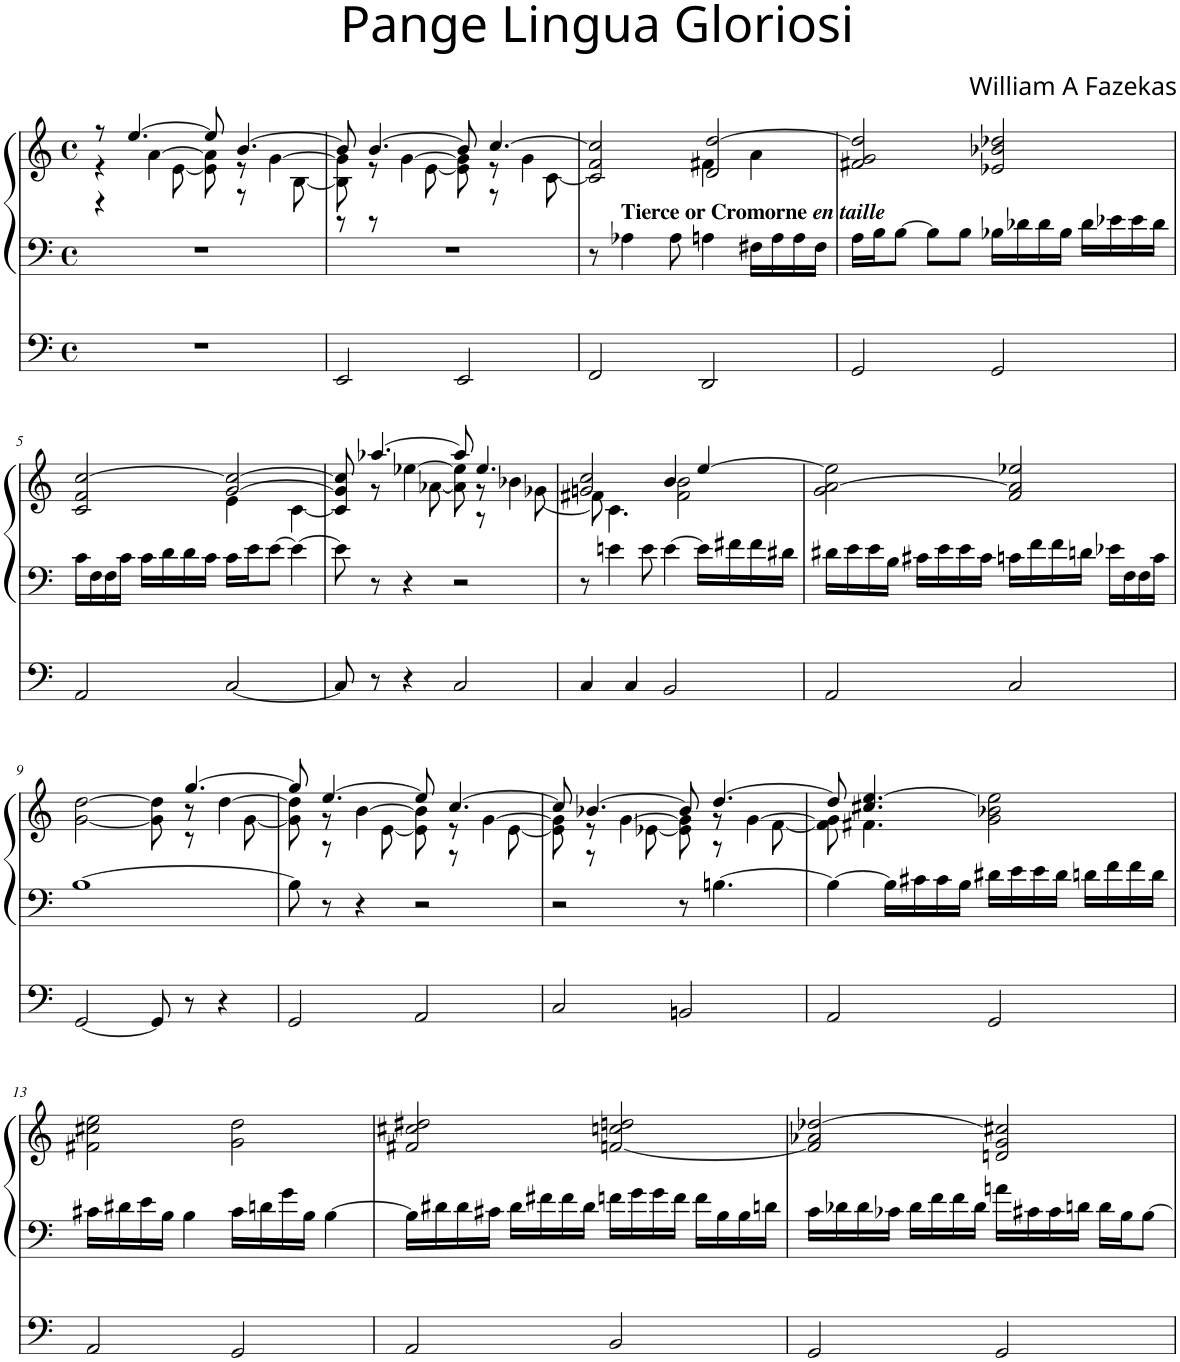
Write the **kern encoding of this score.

**kern	**kern	**kern
*part1	*part1	*part1
*staff3	*staff2	*staff1
*I"Organ	*	*
*I'Org.	*	*
*clefF4	*clefF4	*clefG2
*k[]	*k[]	*k[]
*M4/4	*M4/4	*M4/4
*met(c)	*met(c)	*met(c)
=1	=1	=1
*	*	*^
*	*	*	*^
1r	1r	8r	4r	4r
.	.	[4.ee/	.	.
.	.	.	[>4a\	8ryy
.	.	.	.	[8e\
.	.	8ee/]	8e\] 8a\]	8ryy
.	.	[4.b/	8r	8r
.	.	.	[>4g\	8ryy
.	.	.	.	[8B\
=2	=2	=2	=2	=2
2EE/	1r	8b/]	8B\] 8g\]	8r
.	.	[4.b/	8r	8r
.	.	.	[>4g\	8ryy
.	.	.	.	[8e\
2EE/	.	8b/]	8e\] 8g\]	8ryy
.	.	[4.cc/	8r	8r
.	.	.	4g\	8ryy
.	.	.	.	[8c\
*	*	*	*v	*v
=3	=3	=3	=3
2FF/	8r	2c/] 2f/ 2cc/]	2ryy
!	!LO:TX:a:B:t=Tierce or Cromorne	!	!
!	!LO:TX:a:i:t=en taille	!	!
.	4A-X\	.	.
.	8A-\	.	.
2DD/	4An\	2d/ [2dd/	4f#X\
.	16F#X\LL	.	4a\
.	16A\	.	.
.	16A\	.	.
.	16F#\JJ	.	.
*	*	*v	*v
=4	=4	=4
2GG/	16A\LL	2f#X/ 2g/ 2dd/]
.	16B\J	.
.	[8B\J	.
.	8B\L]	.
.	8B\J	.
2GG/	16B-X\LL	2e-X/ 2b-X/ 2dd-X/
.	16d-X\	.
.	16d-\	.
.	16B-\JJ	.
.	16d-\LL	.
.	16e-X\	.
.	16e-\	.
.	16d-\JJ	.
!!LO:LB:g=z
=5	=5	=5
*	*	*^
2AA/	16c\LL	2c/ 2f/ [2cc/	2ryy
.	16F\	.	.
.	16F\	.	.
.	16c\JJ	.	.
.	16c\LL	.	.
.	16d\	.	.
.	16d\	.	.
.	16c\JJ	.	.
[2C/	16c\LL	[2g/ 2cc/_	4e\
.	16e\J	.	.
.	[8e\J	.	.
.	4e\_	.	[4c\
=6	=6	=6	=6
*	*	*	*^
8C/]	8e\]	8c/] 8g/] 8cc/]	8ryy	4.ryy
8r	8r	[4.aa-X/	8r	.
4r	4r	.	[>4ee-X\	.
.	.	.	.	[8a-X\
2C/	2r	8aa-/]	8a-\] 8ee-\]	8ryy
.	.	4.ee-/	8r	8r
.	.	.	4b-X\	8ryy
.	.	.	.	[8g-X\
*	*	*	*v	*v
=7	=7	=7	=7
4C/	8r	2gn/ 2cc/	8f#X\]
.	4en\	.	4.c\
4C/	.	.	.
.	8e\	.	.
2BB/	[4e\	4b/	2f#\ 2b\
.	16e\LL]	[4ee/	.
.	16f#X\	.	.
.	16f#\	.	.
.	16d#X\JJ	.	.
*	*	*v	*v
=8	=8	=8
2AA/	16d#X\LL	2g\ [2a\ 2ee\]
.	16e\	.
.	16e\	.
.	16B\JJ	.
.	16c#X\LL	.
.	16e\	.
.	16e\	.
.	16c#\JJ	.
2C/	16cn\LL	2f/ 2a/] 2ee-X/
.	16f\	.
.	16f\	.
.	16dn\JJ	.
.	16e-X\LL	.
.	16F\	.
.	16F\	.
.	16c\JJ	.
!!LO:LB:g=z
=9	=9	=9
*	*	*^
*	*	*	*^
[2GG/	[1B	[2g\ [2dd\	8ryy	8ryy
*	*	*v	*v	*v
8GG/]	.	8g\] 8dd\]
*	*	*^
*	*	*	*^
8r	.	[4.gg/	8r	8r
4r	.	.	[>4dd\	8ryy
.	.	.	.	[8g\
=10	=10	=10	=10	=10
2GG/	8B\]	8gg/]	8g\] 8dd\]	8ryy
.	8r	[4.ee/	8r	8r
.	4r	.	[>4b\	8ryy
.	.	.	.	[8e\
2AA/	2r	8ee/]	8e\] 8b\]	8ryy
.	.	[4.cc/	8r	8r
.	.	.	[>4g\	8ryy
.	.	.	.	[8e\
=11	=11	=11	=11	=11
2C/	2r	8cc/]	8e\] 8g\]	8ryy
.	.	[4.b-X/	8r	8r
.	.	.	[>4g\	8ryy
.	.	.	.	[8e-X\
2BBn/	8r	8b-/]	8e-\] 8g\]	8ryy
.	[4.Bn\	[4.dd/	8r	8r
.	.	.	[>4g\	8ryy
.	.	.	.	[8f\
*	*	*	*v	*v
=12	=12	=12	=12
2AA/	4B\_	8dd/]	8f\] 8g\]
.	.	4.cc#X/ [4.ee/	4.f#X\
.	16B\LL]	.	.
.	16c#X\	.	.
.	16c#\	.	.
.	16B\JJ	.	.
2GG/	16d#X\LL	2g\ 2b-X\ 2ee\]	2ryy
.	16e\	.	.
.	16e\	.	.
.	16d#\JJ	.	.
.	16dn\LL	.	.
.	16f\	.	.
.	16f\	.	.
.	16d\JJ	.	.
*	*	*v	*v
!!LO:LB:g=z
=13	=13	=13
2AA/	16c#X\LL	2f#X\ 2cc#X\ 2ee\
.	16d#X\	.
.	16e\	.
.	16B\JJ	.
.	4B\	.
2GG/	16c#\LL	2g\ 2dd\
.	16dn\	.
.	16g\	.
.	16B\JJ	.
.	[4B\	.
=14	=14	=14
2AA/	16B\LL]	2f#X/ 2cc#X/ 2dd#X/
.	16d#X\	.
.	16d#\	.
.	16c#X\JJ	.
.	16d#\LL	.
.	16f#X\	.
.	16f#\	.
.	16d#\JJ	.
2BB/	16fn\LL	[2fn/ 2ccn/ 2ddn/
.	16g\	.
.	16g\	.
.	16f\JJ	.
.	16f\LL	.
.	16B\	.
.	16B\	.
.	16dn\JJ	.
=15	=15	=15
2GG/	16c\LL	2f/] 2a-X/ [2dd-X/
.	16d-X\	.
.	16d-\	.
.	16c-X\JJ	.
.	16d-\LL	.
.	16f\	.
.	16f\	.
.	16d-\JJ	.
2GG/	16an\LL	2dn/ 2g/ 2cc#X/]
.	16c#X\	.
.	16c#\	.
.	16dn\JJ	.
.	16d\LL	.
.	16B\J	.
.	[8B\J	.
=	=	=
*-	*-	*-
